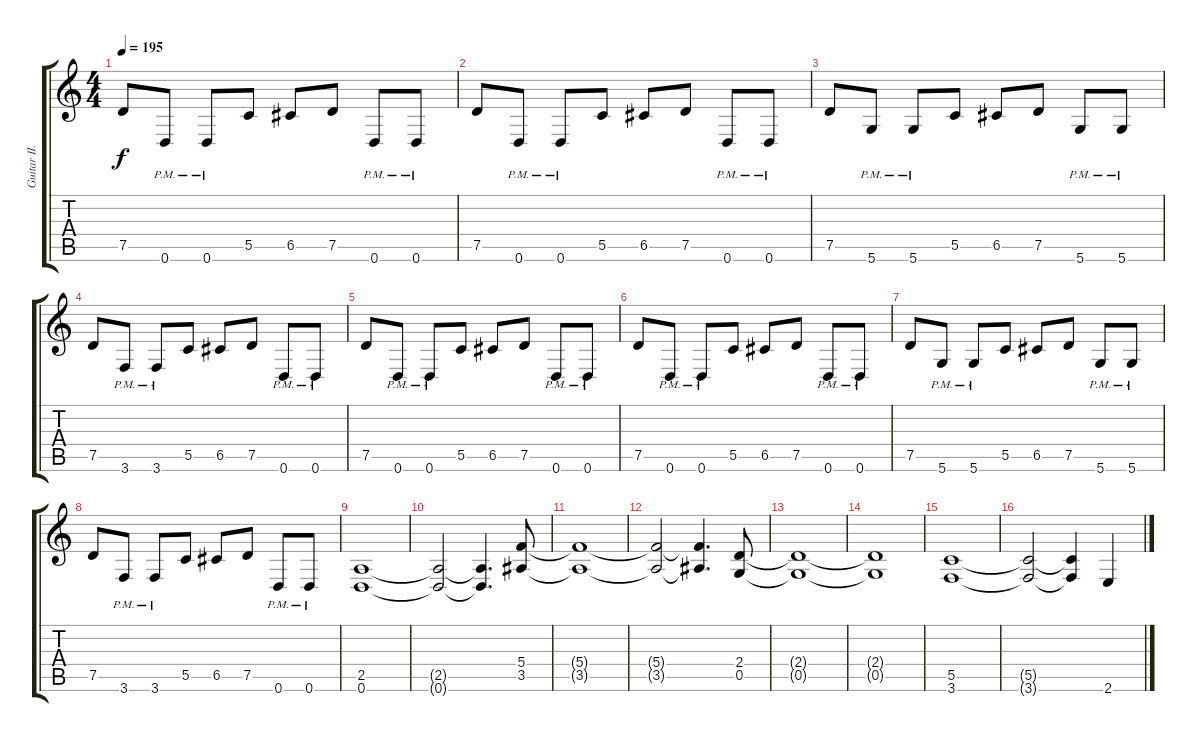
\track ("Guitar II." "Guitar II.") {instrument distortionguitar}
\staff {score tabs}
\tuning (D4 A3 F3 C3 G2 D2) {hide}
\ts (4 4)
\tempo 195
\clef g2
\ks c
7.5.8{dy f} 0.6{pm}.8 0.6{pm}.8 5.5.8 6.5.8 7.5.8 0.6{pm}.8 0.6{pm}.8 |
7.5.8 0.6{pm}.8 0.6{pm}.8 5.5.8 6.5.8 7.5.8 0.6{pm}.8 0.6{pm}.8 |
7.5.8 5.6{pm}.8 5.6{pm}.8 5.5.8 6.5.8 7.5.8 5.6{pm}.8 5.6{pm}.8 |
7.5.8 3.6{pm}.8 3.6{pm}.8 5.5.8 6.5.8 7.5.8 0.6{pm}.8 0.6{pm}.8 |
7.5.8 0.6{pm}.8 0.6{pm}.8 5.5.8 6.5.8 7.5.8 0.6{pm}.8 0.6{pm}.8 |
7.5.8 0.6{pm}.8 0.6{pm}.8 5.5.8 6.5.8 7.5.8 0.6{pm}.8 0.6{pm}.8 |
7.5.8 5.6{pm}.8 5.6{pm}.8 5.5.8 6.5.8 7.5.8 5.6{pm}.8 5.6{pm}.8 |
7.5.8 3.6{pm}.8 3.6{pm}.8 5.5.8 6.5.8 7.5.8 0.6{pm}.8 0.6{pm}.8 |
(2.5 0.6).1 |
(2.5{t} 0.6{t}).2 (2.5{t} 0.6{t}).4{d} (5.4 3.5).8 |
(5.4{t} 3.5{t}).1 |
(5.4{t} 3.5{t}).2 (5.4{t} 3.5{t}).4{d} (2.4 0.5).8 |
(2.4{t} 0.5{t}).1 |
(2.4{t} 0.5{t}).1 |
(5.5 3.6).1 |
(5.5{t} 3.6{t}).2 (5.5{t} 3.6{t}).4 2.6.4
